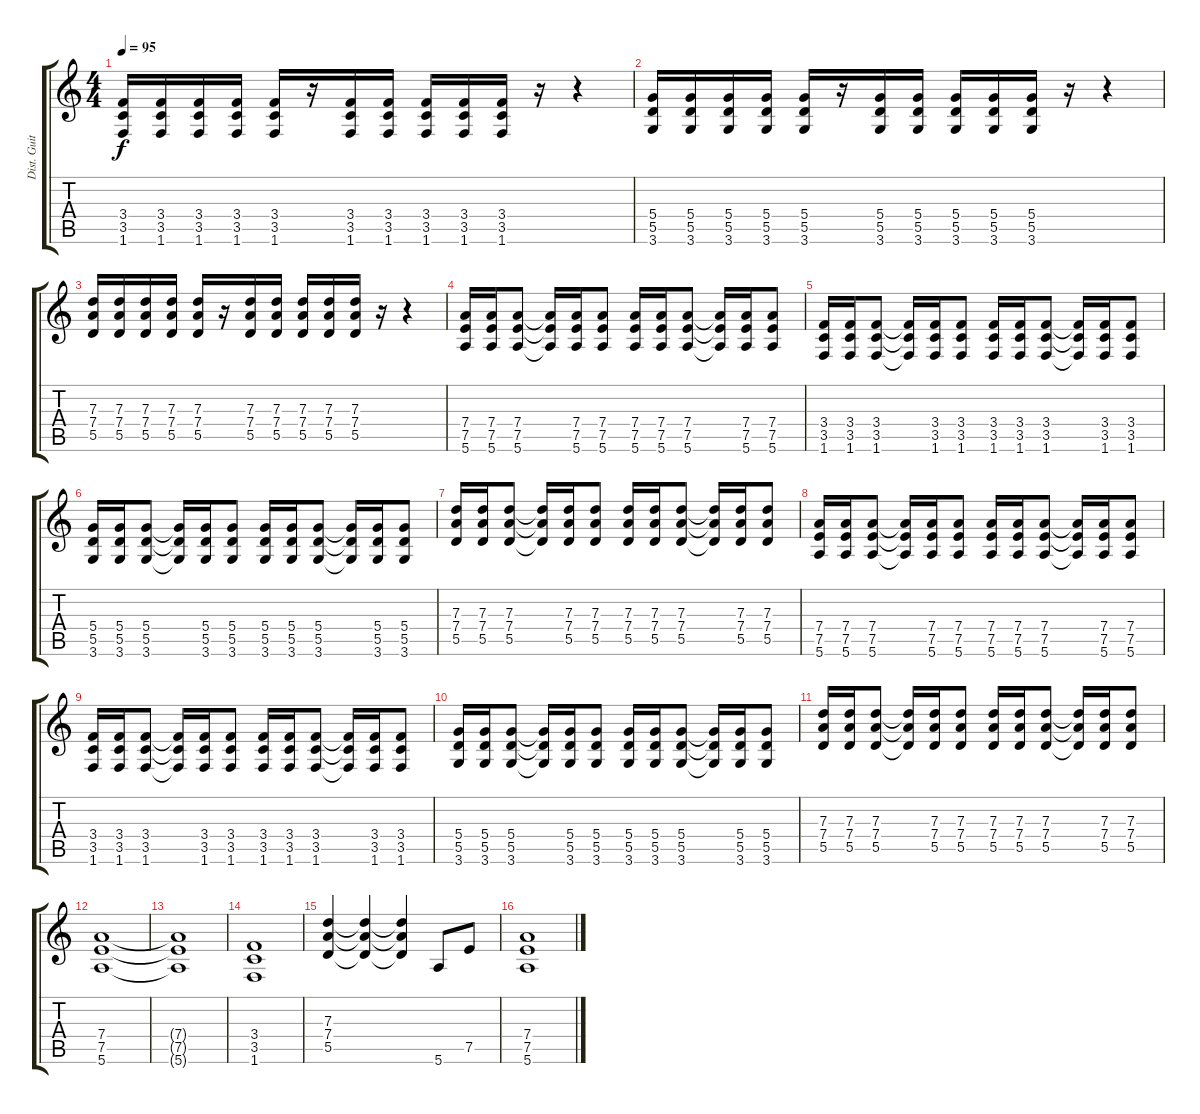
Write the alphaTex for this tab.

\track ("Dist. Guitar 2" "Dist. Guit") {instrument distortionguitar}
\staff {score tabs}
\tuning (E4 B3 G3 D3 A2 E2) {hide}
\ts (4 4)
\tempo 95
\clef g2
\ks c
(3.4 3.5 1.6).16{dy f} (3.4 3.5 1.6).16 (3.4 3.5 1.6).16 (3.4 3.5 1.6).16 (3.4 3.5 1.6).16 r.16 (3.4 3.5 1.6).16 (3.4 3.5 1.6).16 (3.4 3.5 1.6).16 (3.4 3.5 1.6).16 (3.4 3.5 1.6).16 r.16 r.4 |
(5.4 5.5 3.6).16 (5.4 5.5 3.6).16 (5.4 5.5 3.6).16 (5.4 5.5 3.6).16 (5.4 5.5 3.6).16 r.16 (5.4 5.5 3.6).16 (5.4 5.5 3.6).16 (5.4 5.5 3.6).16 (5.4 5.5 3.6).16 (5.4 5.5 3.6).16 r.16 r.4 |
(7.3 7.4 5.5).16 (7.3 7.4 5.5).16 (7.3 7.4 5.5).16 (7.3 7.4 5.5).16 (7.3 7.4 5.5).16 r.16 (7.3 7.4 5.5).16 (7.3 7.4 5.5).16 (7.3 7.4 5.5).16 (7.3 7.4 5.5).16 (7.3 7.4 5.5).16 r.16 r.4 |
(7.4 7.5 5.6).16 (7.4 7.5 5.6).16 (7.4 7.5 5.6).8 (7.4{t} 7.5{t} 5.6{t}).16 (7.4 7.5 5.6).16 (7.4 7.5 5.6).8 (7.4 7.5 5.6).16 (7.4 7.5 5.6).16 (7.4 7.5 5.6).8 (7.4{t} 7.5{t} 5.6{t}).16 (7.4 7.5 5.6).16 (7.4 7.5 5.6).8 |
(3.4 3.5 1.6).16 (3.4 3.5 1.6).16 (3.4 3.5 1.6).8 (3.4{t} 3.5{t} 1.6{t}).16 (3.4 3.5 1.6).16 (3.4 3.5 1.6).8 (3.4 3.5 1.6).16 (3.4 3.5 1.6).16 (3.4 3.5 1.6).8 (3.4{t} 3.5{t} 1.6{t}).16 (3.4 3.5 1.6).16 (3.4 3.5 1.6).8 |
(5.4 5.5 3.6).16 (5.4 5.5 3.6).16 (5.4 5.5 3.6).8 (5.4{t} 5.5{t} 3.6{t}).16 (5.4 5.5 3.6).16 (5.4 5.5 3.6).8 (5.4 5.5 3.6).16 (5.4 5.5 3.6).16 (5.4 5.5 3.6).8 (5.4{t} 5.5{t} 3.6{t}).16 (5.4 5.5 3.6).16 (5.4 5.5 3.6).8 |
(7.3 7.4 5.5).16 (7.3 7.4 5.5).16 (7.3 7.4 5.5).8 (7.3{t} 7.4{t} 5.5{t}).16 (7.3 7.4 5.5).16 (7.3 7.4 5.5).8 (7.3 7.4 5.5).16 (7.3 7.4 5.5).16 (7.3 7.4 5.5).8 (7.3{t} 7.4{t} 5.5{t}).16 (7.3 7.4 5.5).16 (7.3 7.4 5.5).8 |
(7.4 7.5 5.6).16 (7.4 7.5 5.6).16 (7.4 7.5 5.6).8 (7.4{t} 7.5{t} 5.6{t}).16 (7.4 7.5 5.6).16 (7.4 7.5 5.6).8 (7.4 7.5 5.6).16 (7.4 7.5 5.6).16 (7.4 7.5 5.6).8 (7.4{t} 7.5{t} 5.6{t}).16 (7.4 7.5 5.6).16 (7.4 7.5 5.6).8 |
(3.4 3.5 1.6).16 (3.4 3.5 1.6).16 (3.4 3.5 1.6).8 (3.4{t} 3.5{t} 1.6{t}).16 (3.4 3.5 1.6).16 (3.4 3.5 1.6).8 (3.4 3.5 1.6).16 (3.4 3.5 1.6).16 (3.4 3.5 1.6).8 (3.4{t} 3.5{t} 1.6{t}).16 (3.4 3.5 1.6).16 (3.4 3.5 1.6).8 |
(5.4 5.5 3.6).16 (5.4 5.5 3.6).16 (5.4 5.5 3.6).8 (5.4{t} 5.5{t} 3.6{t}).16 (5.4 5.5 3.6).16 (5.4 5.5 3.6).8 (5.4 5.5 3.6).16 (5.4 5.5 3.6).16 (5.4 5.5 3.6).8 (5.4{t} 5.5{t} 3.6{t}).16 (5.4 5.5 3.6).16 (5.4 5.5 3.6).8 |
(7.3 7.4 5.5).16 (7.3 7.4 5.5).16 (7.3 7.4 5.5).8 (7.3{t} 7.4{t} 5.5{t}).16 (7.3 7.4 5.5).16 (7.3 7.4 5.5).8 (7.3 7.4 5.5).16 (7.3 7.4 5.5).16 (7.3 7.4 5.5).8 (7.3{t} 7.4{t} 5.5{t}).16 (7.3 7.4 5.5).16 (7.3 7.4 5.5).8 |
(7.4 7.5 5.6).1 |
(7.4{t} 7.5{t} 5.6{t}).1 |
(3.4 3.5 1.6).1 |
(7.3 7.4 5.5).4 (7.3{t} 7.4{t} 5.5{t}).4 (7.3{t} 7.4{t} 5.5{t}).4 5.6.8 7.5.8 |
(7.4 7.5 5.6).1
